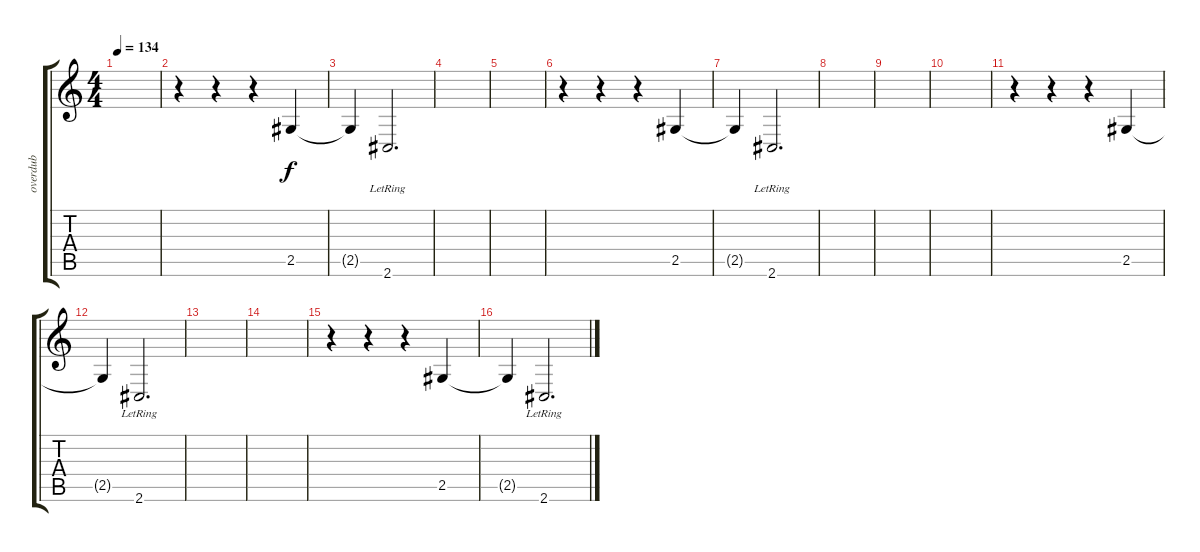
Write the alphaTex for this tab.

\track ("overdub" "overdub") {instrument distortionguitar}
\staff {score tabs}
\tuning (B3 Gb3 Eb3 B2 Gb2 B1) {hide}
\ts (4 4)
\tempo 134
\clef g2
\ks c
|
r.4 r.4 r.4 2.5.4 |
2.5{t}.4 2.6{lr}.2{d} |
|
|
r.4 r.4 r.4 2.5.4 |
2.5{t}.4 2.6{lr}.2{d} |
|
|
|
r.4 r.4 r.4 2.5.4 |
2.5{t}.4 2.6{lr}.2{d} |
|
|
r.4 r.4 r.4 2.5.4 |
2.5{t}.4 2.6{lr}.2{d}
